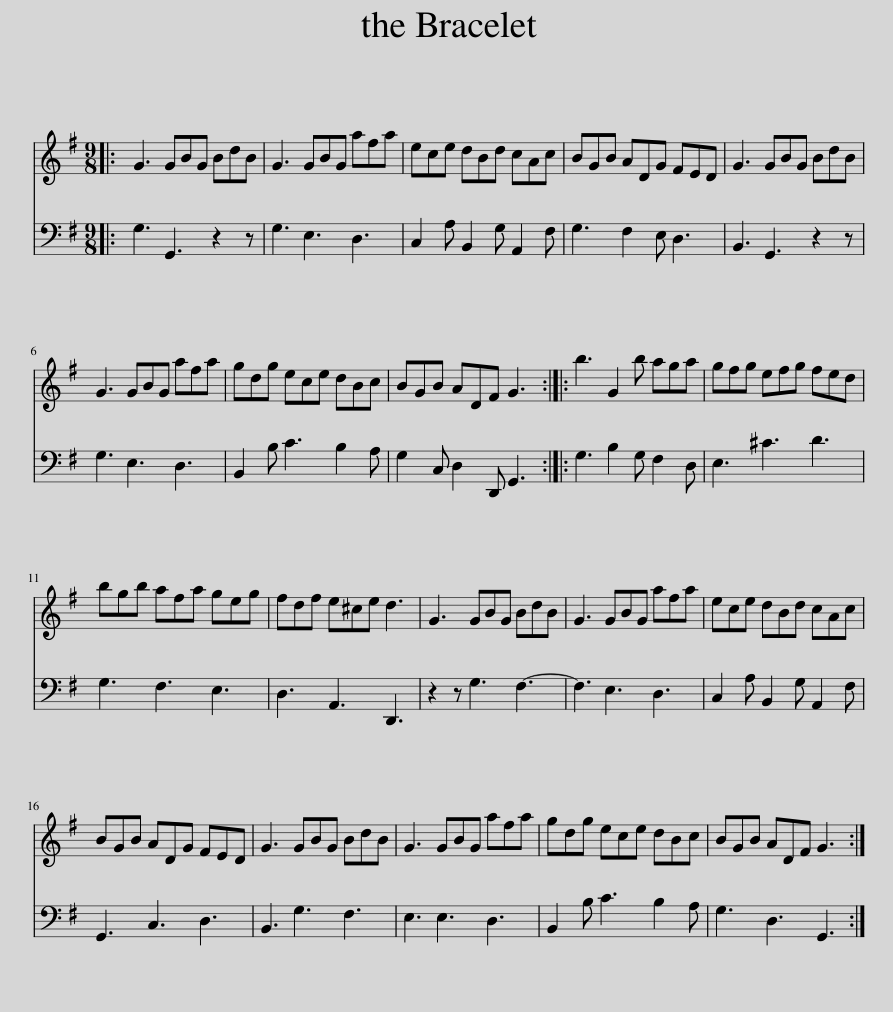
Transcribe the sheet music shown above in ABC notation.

X:1
%%score 1 2
L:1/8
M:9/8
I:linebreak $
K:G
V:1 treble
V:2 bass
V:1
|: G3 GBG BdB | G3 GBG afa | ece dBd cAc | BGB ADG FED | G3 GBG BdB |$ %5
 G3 GBG afa | gdg ece dBc | BGB ADF G3 :: b3 G2 b aga | gfg efg fed |$ %10
 bgb afa geg | fdf e^ce d3 | G3 GBG BdB | G3 GBG afa | ece dBd cAc |$ %15
 BGB ADG FED | G3 GBG BdB | G3 GBG afa | gdg ece dBc | BGB ADF G3 :| %20
V:2
|: G,3 G,,3 z2 z | G,3 E,3 D,3 | C,2 A, B,,2 G, A,,2 F, | G,3 F,2 E, D,3 | B,,3 G,,3 z2 z |$ %5
 G,3 E,3 D,3 | B,,2 B, C3 B,2 A, | G,2 C, D,2 D,, G,,3 :: G,3 B,2 G, F,2 D, | E,3 ^C3 D3 |$ %10
 G,3 F,3 E,3 | D,3 A,,3 D,,3 | z2 z G,3 F,3- | F,3 E,3 D,3 | C,2 A, B,,2 G, A,,2 F, |$ %15
 G,,3 C,3 D,3 | B,,3 G,3 F,3 | E,3 E,3 D,3 | B,,2 B, C3 B,2 A, | G,3 D,3 G,,3 :| %20
